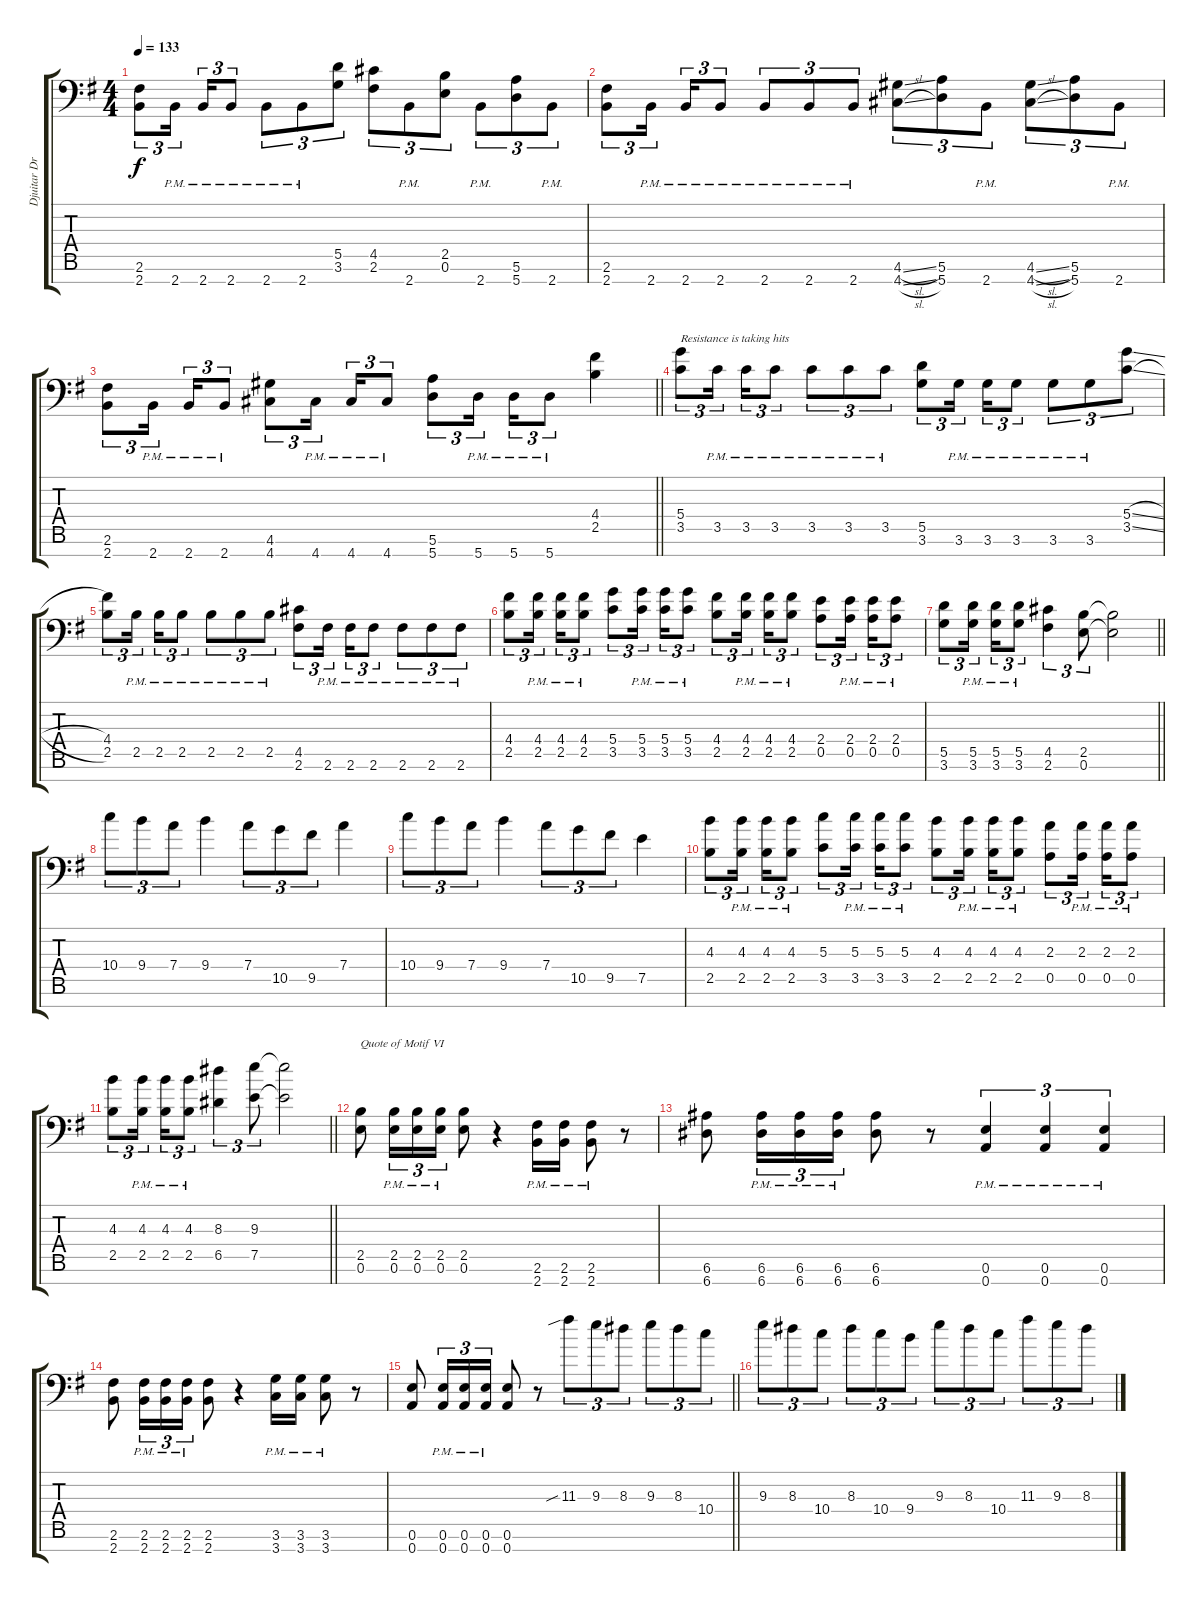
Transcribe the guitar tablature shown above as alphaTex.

\track ("Djuitar Dropped A" "Djuitar Dr") {instrument distortionguitar}
\staff {score tabs}
\tuning (E4 B3 G3 D3 A2 E2 A1) {hide}
\ts (4 4)
\tempo 133
\clef f4
\ks eminor
(2.6 2.7).8{tu (3 2) dy f} 2.7{pm}.16{tu (3 2) beam splitsecondary} 2.7{pm}.16{tu (3 2)} 2.7{pm}.8{tu (3 2)} 2.7{pm}.8{tu (3 2)} 2.7{pm}.8{tu (3 2)} (5.5 3.6).8{tu (3 2)} (4.5 2.6).8{tu (3 2)} 2.7{pm}.8{tu (3 2)} (2.5 0.6).8{tu (3 2)} 2.7{pm}.8{tu (3 2)} (5.6 5.7).8{tu (3 2)} 2.7{pm}.8{tu (3 2)} |
(2.6 2.7).8{tu (3 2)} 2.7{pm}.16{tu (3 2) beam splitsecondary} 2.7{pm}.16{tu (3 2)} 2.7{pm}.8{tu (3 2)} 2.7{pm}.8{tu (3 2)} 2.7{pm}.8{tu (3 2)} 2.7{pm}.8{tu (3 2)} (4.6{sl} 4.7{sl}).8{tu (3 2)} (5.6 5.7).8{tu (3 2)} 2.7{pm}.8{tu (3 2)} (4.6{sl} 4.7{sl}).8{tu (3 2)} (5.6 5.7).8{tu (3 2)} 2.7{pm}.8{tu (3 2)} |
\barLineRight lightlight
(2.6 2.7).8{tu (3 2)} 2.7{pm}.16{tu (3 2) beam splitsecondary} 2.7{pm}.16{tu (3 2)} 2.7{pm}.8{tu (3 2)} (4.6 4.7).8{tu (3 2)} 4.7{pm}.16{tu (3 2) beam splitsecondary} 4.7{pm}.16{tu (3 2)} 4.7{pm}.8{tu (3 2)} (5.6 5.7).8{tu (3 2)} 5.7{pm}.16{tu (3 2) beam splitsecondary} 5.7{pm}.16{tu (3 2)} 5.7{pm}.8{tu (3 2)} (4.4 2.5).4 |
\section ("" "")
(5.4 3.5).8{tu (3 2) txt "Resistance is taking hits"} 3.5{pm}.16{tu (3 2) beam splitsecondary} 3.5{pm}.16{tu (3 2)} 3.5{pm}.8{tu (3 2)} 3.5{pm}.8{tu (3 2)} 3.5{pm}.8{tu (3 2)} 3.5{pm}.8{tu (3 2)} (5.5 3.6).8{tu (3 2)} 3.6{pm}.16{tu (3 2) beam splitsecondary} 3.6{pm}.16{tu (3 2)} 3.6{pm}.8{tu (3 2)} 3.6{pm}.8{tu (3 2)} 3.6{pm}.8{tu (3 2)} (5.4{sl} 3.5{sl}).8{tu (3 2)} |
(4.4 2.5).8{tu (3 2)} 2.5{pm}.16{tu (3 2) beam splitsecondary} 2.5{pm}.16{tu (3 2)} 2.5{pm}.8{tu (3 2)} 2.5{pm}.8{tu (3 2)} 2.5{pm}.8{tu (3 2)} 2.5{pm}.8{tu (3 2)} (4.5 2.6).8{tu (3 2)} 2.6{pm}.16{tu (3 2) beam splitsecondary} 2.6{pm}.16{tu (3 2)} 2.6{pm}.8{tu (3 2)} 2.6{pm}.8{tu (3 2)} 2.6{pm}.8{tu (3 2)} 2.6{pm}.8{tu (3 2)} |
(4.4 2.5).8{tu (3 2)} (4.4{pm} 2.5{pm}).16{tu (3 2) beam splitsecondary} (4.4{pm} 2.5{pm}).16{tu (3 2)} (4.4{pm} 2.5{pm}).8{tu (3 2)} (5.4 3.5).8{tu (3 2)} (5.4{pm} 3.5{pm}).16{tu (3 2) beam splitsecondary} (5.4{pm} 3.5{pm}).16{tu (3 2)} (5.4{pm} 3.5{pm}).8{tu (3 2)} (4.4 2.5).8{tu (3 2)} (4.4{pm} 2.5{pm}).16{tu (3 2) beam splitsecondary} (4.4{pm} 2.5{pm}).16{tu (3 2)} (4.4{pm} 2.5{pm}).8{tu (3 2)} (2.4 0.5).8{tu (3 2)} (2.4{pm} 0.5{pm}).16{tu (3 2) beam splitsecondary} (2.4{pm} 0.5{pm}).16{tu (3 2)} (2.4{pm} 0.5{pm}).8{tu (3 2)} |
\barLineRight lightlight
(5.5 3.6).8{tu (3 2)} (5.5{pm} 3.6{pm}).16{tu (3 2) beam splitsecondary} (5.5{pm} 3.6{pm}).16{tu (3 2)} (5.5{pm} 3.6{pm}).8{tu (3 2)} (4.5 2.6).4{tu (3 2)} (2.5 0.6).8{tu (3 2)} (2.5{t} 0.6{t}).2 |
10.4.8{tu (3 2)} 9.4.8{tu (3 2)} 7.4.8{tu (3 2)} 9.4.4 7.4.8{tu (3 2)} 10.5.8{tu (3 2)} 9.5.8{tu (3 2)} 7.4.4 |
10.4.8{tu (3 2)} 9.4.8{tu (3 2)} 7.4.8{tu (3 2)} 9.4.4 7.4.8{tu (3 2)} 10.5.8{tu (3 2)} 9.5.8{tu (3 2)} 7.5.4 |
(4.3 2.5).8{tu (3 2)} (4.3{pm} 2.5{pm}).16{tu (3 2) beam splitsecondary} (4.3{pm} 2.5{pm}).16{tu (3 2)} (4.3{pm} 2.5{pm}).8{tu (3 2)} (5.3 3.5).8{tu (3 2)} (5.3{pm} 3.5{pm}).16{tu (3 2) beam splitsecondary} (5.3{pm} 3.5{pm}).16{tu (3 2)} (5.3{pm} 3.5{pm}).8{tu (3 2)} (4.3 2.5).8{tu (3 2)} (4.3{pm} 2.5{pm}).16{tu (3 2) beam splitsecondary} (4.3{pm} 2.5{pm}).16{tu (3 2)} (4.3{pm} 2.5{pm}).8{tu (3 2)} (2.3 0.5).8{tu (3 2)} (2.3{pm} 0.5{pm}).16{tu (3 2) beam splitsecondary} (2.3{pm} 0.5{pm}).16{tu (3 2)} (2.3{pm} 0.5{pm}).8{tu (3 2)} |
\barLineRight lightlight
(4.3 2.5).8{tu (3 2)} (4.3{pm} 2.5{pm}).16{tu (3 2) beam splitsecondary} (4.3{pm} 2.5{pm}).16{tu (3 2)} (4.3{pm} 2.5{pm}).8{tu (3 2)} (8.3 6.5).4{tu (3 2)} (9.3 7.5).8{tu (3 2)} (9.3{t} 7.5{t}).2 |
\section ("" "")
(2.5 0.6).8{txt "Quote of Motif VI"} (2.5{pm} 0.6{pm}).16{tu (3 2)} (2.5{pm} 0.6{pm}).16{tu (3 2)} (2.5{pm} 0.6{pm}).16{tu (3 2)} (2.5 0.6).8 r.4 (2.6{pm} 2.7{pm}).16 (2.6{pm} 2.7{pm}).16 (2.6{pm} 2.7{pm}).8 r.8 |
(6.6 6.7).8 (6.6{pm} 6.7{pm}).16{tu (3 2)} (6.6{pm} 6.7{pm}).16{tu (3 2)} (6.6{pm} 6.7{pm}).16{tu (3 2)} (6.6 6.7).8 r.8 (0.6{pm} 0.7{pm}).4{tu (3 2)} (0.6{pm} 0.7{pm}).4{tu (3 2)} (0.6{pm} 0.7{pm}).4{tu (3 2)} |
(2.6 2.7).8 (2.6{pm} 2.7{pm}).16{tu (3 2)} (2.6{pm} 2.7{pm}).16{tu (3 2)} (2.6{pm} 2.7{pm}).16{tu (3 2)} (2.6 2.7).8 r.4 (3.6{pm} 3.7{pm}).16 (3.6{pm} 3.7{pm}).16 (3.6{pm} 3.7{pm}).8 r.8 |
\barLineRight lightlight
(0.6 0.7).8 (0.6{pm} 0.7{pm}).16{tu (3 2)} (0.6{pm} 0.7{pm}).16{tu (3 2)} (0.6{pm} 0.7{pm}).16{tu (3 2)} (0.6 0.7).8 r.8 11.3{sib}.8{tu (3 2)} 9.3.8{tu (3 2)} 8.3.8{tu (3 2)} 9.3.8{tu (3 2)} 8.3.8{tu (3 2)} 10.4.8{tu (3 2)} |
9.3.8{tu (3 2)} 8.3.8{tu (3 2)} 10.4.8{tu (3 2)} 8.3.8{tu (3 2)} 10.4.8{tu (3 2)} 9.4.8{tu (3 2)} 9.3.8{tu (3 2)} 8.3.8{tu (3 2)} 10.4.8{tu (3 2)} 11.3.8{tu (3 2)} 9.3.8{tu (3 2)} 8.3.8{tu (3 2)}
